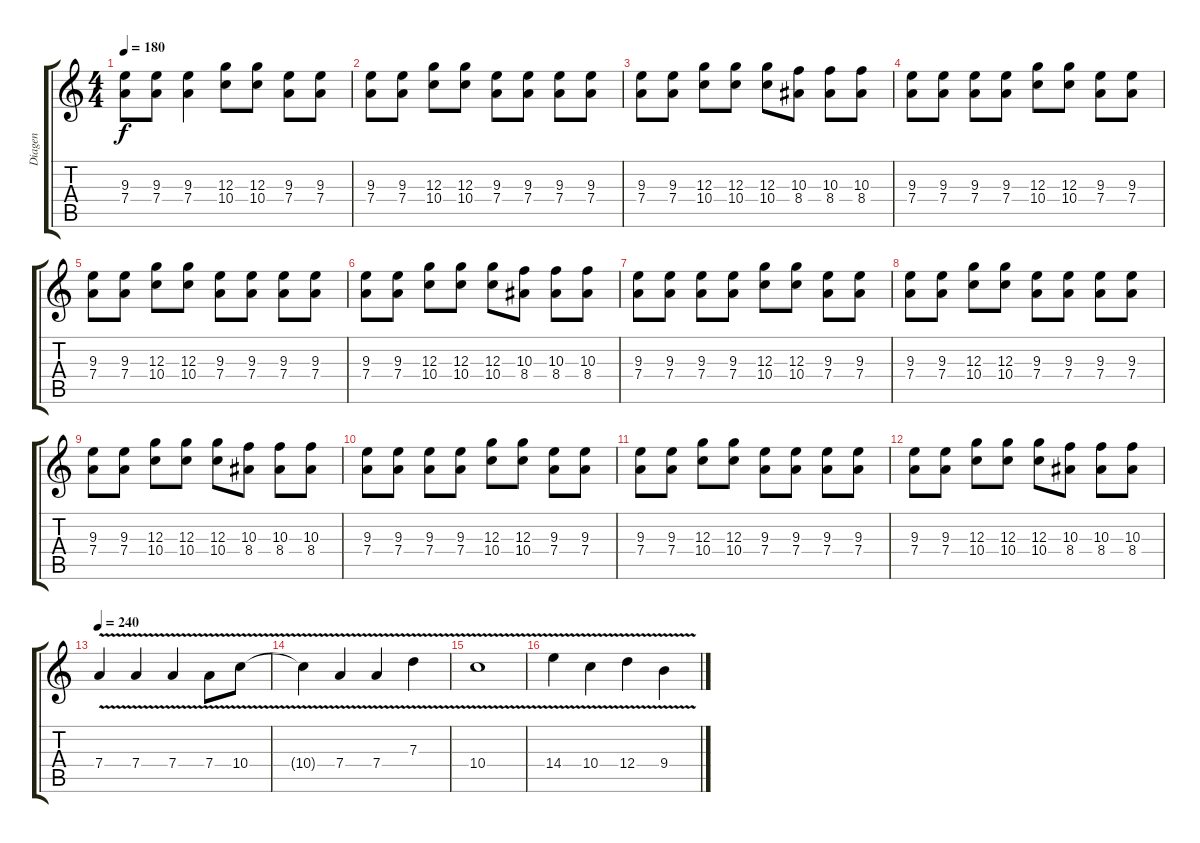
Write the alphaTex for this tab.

\track ("Diagen" "Diagen") {instrument distortionguitar}
\staff {score tabs}
\tuning (E4 B3 G3 D3 A2 E2) {hide}
\ts (4 4)
\tempo 180
\clef g2
\ks c
(9.3 7.4).8{dy f instrument distortionguitar} (9.3 7.4).8 (9.3 7.4).4 (12.3 10.4).8 (12.3 10.4).8 (9.3 7.4).8 (9.3 7.4).8 |
(9.3 7.4).8 (9.3 7.4).8 (12.3 10.4).8 (12.3 10.4).8 (9.3 7.4).8 (9.3 7.4).8 (9.3 7.4).8 (9.3 7.4).8 |
(9.3 7.4).8 (9.3 7.4).8 (12.3 10.4).8 (12.3 10.4).8 (12.3 10.4).8 (10.3 8.4).8 (10.3 8.4).8 (10.3 8.4).8 |
(9.3 7.4).8 (9.3 7.4).8 (9.3 7.4).8 (9.3 7.4).8 (12.3 10.4).8 (12.3 10.4).8 (9.3 7.4).8 (9.3 7.4).8 |
(9.3 7.4).8 (9.3 7.4).8 (12.3 10.4).8 (12.3 10.4).8 (9.3 7.4).8 (9.3 7.4).8 (9.3 7.4).8 (9.3 7.4).8 |
(9.3 7.4).8 (9.3 7.4).8 (12.3 10.4).8 (12.3 10.4).8 (12.3 10.4).8 (10.3 8.4).8 (10.3 8.4).8 (10.3 8.4).8 |
(9.3 7.4).8 (9.3 7.4).8 (9.3 7.4).8 (9.3 7.4).8 (12.3 10.4).8 (12.3 10.4).8 (9.3 7.4).8 (9.3 7.4).8 |
(9.3 7.4).8 (9.3 7.4).8 (12.3 10.4).8 (12.3 10.4).8 (9.3 7.4).8 (9.3 7.4).8 (9.3 7.4).8 (9.3 7.4).8 |
(9.3 7.4).8 (9.3 7.4).8 (12.3 10.4).8 (12.3 10.4).8 (12.3 10.4).8 (10.3 8.4).8 (10.3 8.4).8 (10.3 8.4).8 |
(9.3 7.4).8 (9.3 7.4).8 (9.3 7.4).8 (9.3 7.4).8 (12.3 10.4).8 (12.3 10.4).8 (9.3 7.4).8 (9.3 7.4).8 |
(9.3 7.4).8 (9.3 7.4).8 (12.3 10.4).8 (12.3 10.4).8 (9.3 7.4).8 (9.3 7.4).8 (9.3 7.4).8 (9.3 7.4).8 |
(9.3 7.4).8 (9.3 7.4).8 (12.3 10.4).8 (12.3 10.4).8 (12.3 10.4).8 (10.3 8.4).8 (10.3 8.4).8 (10.3 8.4).8 |
\tempo 240
7.4{v}.4{instrument distortionguitar} 7.4{v}.4 7.4{v}.4 7.4{v}.8 10.4{v}.8 |
10.4{v t}.4 7.4{v}.4 7.4{v}.4 7.3{v}.4 |
10.4{v}.1 |
14.4{v}.4 10.4{v}.4 12.4{v}.4 9.4{v}.4
